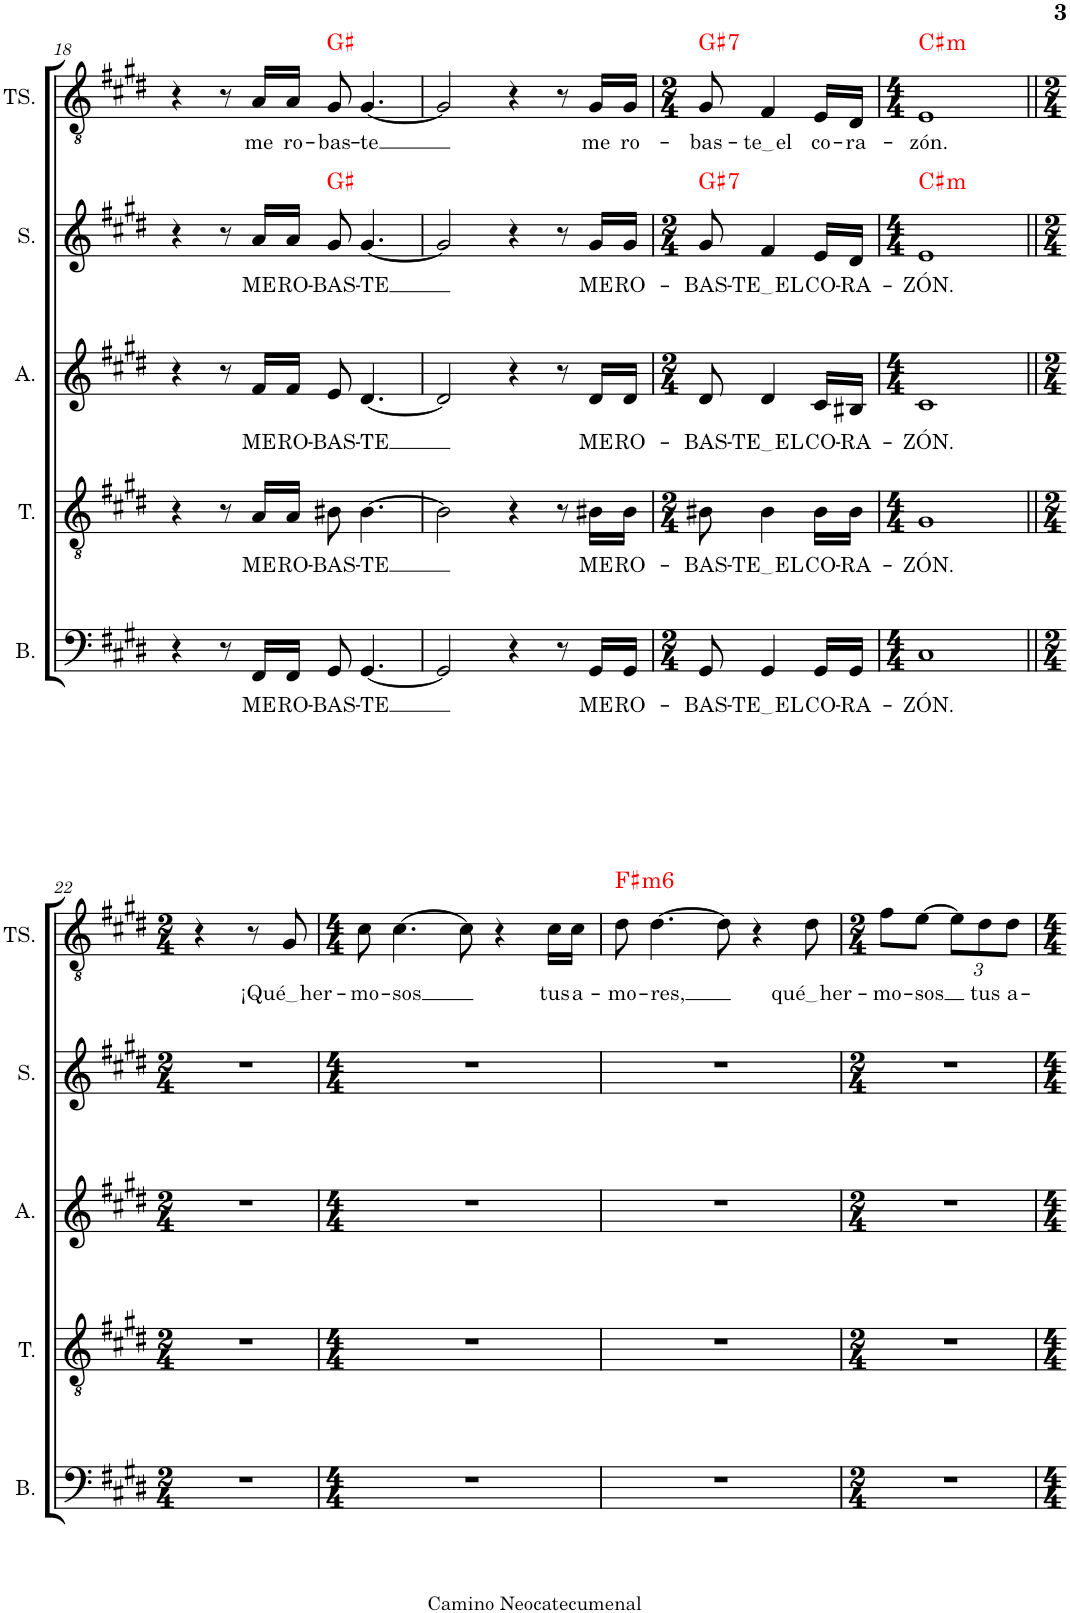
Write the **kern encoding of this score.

**kern	**kern	**text	**kern	**text	**kern	**text	**kern	**text	**harte	**kern	**text	**harte	**kern	**text	**harte
*part7	*part6	*part6	*part5	*part5	*part4	*part4	*part3	*part3	*part3	*part2	*part2	*part2	*part1	*part1	*part1
*staff7	*staff6	*staff6	*staff5	*staff5	*staff4	*staff4	*staff3	*staff3	*	*staff2	*staff2	*	*staff1	*staff1	*
*I"Guitarra clásica	*I"Bajo	*	*I"Tenor	*	*I"Alto	*	*I"Soprano	*	*	*I"Tenor	*	*	*I"Tenor Solista	*	*
*I'Guit.	*I'B.	*	*I'T.	*	*I'A.	*	*I'S.	*	*	*I'T.	*	*	*I'TS.	*	*
!!LO:PB:g=z
*clefGv2	*clefF4	*	*clefGv2	*	*clefG2	*	*clefG2	*	*	*clefGv2	*	*	*clefGv2	*	*
*k[f#c#g#d#]	*k[f#c#g#d#]	*	*k[f#c#g#d#]	*	*k[f#c#g#d#]	*	*k[f#c#g#d#]	*	*	*k[f#c#g#d#]	*	*	*k[f#c#g#d#]	*	*
*M4/4	*M4/4	*	*M4/4	*	*M4/4	*	*M4/4	*	*	*M4/4	*	*	*M4/4	*	*
=18	=18	=18	=18	=18	=18	=18	=18	=18	=18	=18	=18	=18	=18	=18	=18
8F#\ 8c#\ 8f#\ 8a\L	4r	.	4r	.	4r	.	4r	.	.	4r	.	.	4r	.	.
8F#\ 8c#\ 8f#\ 8a\J	.	.	.	.	.	.	.	.	.	.	.	.	.	.	.
16F#\ 16c#\ 16f#\ 16a\LL	8r	.	8r	.	8r	.	8r	.	.	8r	.	.	8r	.	.
16F#\ 16c#\ 16f#\ 16a\J	.	.	.	.	.	.	.	.	.	.	.	.	.	.	.
!	!	!LO:LY:b	!	!LO:LY:b	!	!LO:LY:b	!	!LO:LY:b	!	!	!	!	!	!LO:LY:b	!
16F#\ 16c#\ 16f#\ 16a\L	16FF#/LL	ME	16A/LL	ME	16f#/LL	ME	16a/LL	ME	.	16A/LL	me	.	16A/LL	me	.
!	!	!LO:LY:b	!	!LO:LY:b	!	!LO:LY:b	!	!LO:LY:b	!	!	!	!	!	!LO:LY:b	!
16F#\ 16c#\ 16f#\ 16a\JJ	16FF#/JJ	RO-	16A/JJ	RO-	16f#/JJ	RO-	16a/JJ	RO-	.	16A/JJ	ro-	.	16A/JJ	ro-	.
!	!	!LO:LY:b	!	!LO:LY:b	!	!LO:LY:b	!	!LO:LY:b	!	!	!	!	!	!LO:LY:b	!
8GG#/ 8D#/ 8G#/ 8B#X/ 8d#/ 8g#/L	8GG#/	-BAS-	8B#X\	-BAS-	8e/	-BAS-	8g#/	-BAS-	G#:maj	8G#	-bas-	G#:maj	8G#/	-bas-	G#:maj
!	!	!LO:LY:b	!	!LO:LY:b	!	!LO:LY:b	!	!LO:LY:b	!	!	!	!	!	!LO:LY:b	!
8GG#/ 8D#/ 8G#/ 8B#/ 8d#/ 8g#/J	[4.GG#/	-TE	[4.B#\	-TE	[4.d#/	-TE	[4.g#/	-TE	.	[4.G#	-te	.	[4.G#/	-te	.
16GG#/ 16D#/ 16G#/ 16B#/ 16d#/ 16g#/LL	.	.	.	.	.	.	.	.	.	.	.	.	.	.	.
16GG#/ 16D#/ 16G#/ 16B#/ 16d#/ 16g#/J	.	.	.	.	.	.	.	.	.	.	.	.	.	.	.
16GG#/ 16D#/ 16G#/ 16B#/ 16d#/ 16g#/L	.	.	.	.	.	.	.	.	.	.	.	.	.	.	.
16GG#/ 16D#/ 16G#/ 16B#/ 16d#/ 16g#/JJ	.	.	.	.	.	.	.	.	.	.	.	.	.	.	.
=19	=19	=19	=19	=19	=19	=19	=19	=19	=19	=19	=19	=19	=19	=19	=19
8GG#/ 8D#/ 8G#/ 8B#X/ 8d#/ 8g#/L	2GG#/]	.	2B#\]	.	2d#/]	.	2g#/]	.	.	2G#]	.	.	2G#/]	.	.
8GG#/ 8D#/ 8G#/ 8B#/ 8d#/ 8g#/J	.	.	.	.	.	.	.	.	.	.	.	.	.	.	.
16GG#/ 16D#/ 16G#/ 16B#/ 16d#/ 16g#/LL	.	.	.	.	.	.	.	.	.	.	.	.	.	.	.
16GG#/ 16D#/ 16G#/ 16B#/ 16d#/ 16g#/J	.	.	.	.	.	.	.	.	.	.	.	.	.	.	.
16GG#/ 16D#/ 16G#/ 16B#/ 16d#/ 16g#/L	.	.	.	.	.	.	.	.	.	.	.	.	.	.	.
16GG#/ 16D#/ 16G#/ 16B#/ 16d#/ 16g#/JJ	.	.	.	.	.	.	.	.	.	.	.	.	.	.	.
8GG#/ 8D#/ 8G#/ 8B#/ 8d#/ 8g#/L	4r	.	4r	.	4r	.	4r	.	.	4r	.	.	4r	.	.
8GG#/ 8D#/ 8G#/ 8B#/ 8d#/ 8g#/J	.	.	.	.	.	.	.	.	.	.	.	.	.	.	.
16GG#/ 16D#/ 16G#/ 16B#/ 16d#/ 16g#/LL	8r	.	8r	.	8r	.	8r	.	.	8r	.	.	8r	.	.
16GG#/ 16D#/ 16G#/ 16B#/ 16d#/ 16g#/J	.	.	.	.	.	.	.	.	.	.	.	.	.	.	.
!	!	!LO:LY:b	!	!LO:LY:b	!	!LO:LY:b	!	!LO:LY:b	!	!	!	!	!	!LO:LY:b	!
16GG#/ 16D#/ 16G#/ 16B#/ 16d#/ 16g#/L	16GG#/LL	ME	16B#X\LL	ME	16d#/LL	ME	16g#/LL	ME	.	16G#/LL	me	.	16G#/LL	me	.
!	!	!LO:LY:b	!	!LO:LY:b	!	!LO:LY:b	!	!LO:LY:b	!	!	!	!	!	!LO:LY:b	!
16GG#/ 16D#/ 16G#/ 16B#/ 16d#/ 16g#/JJ	16GG#/JJ	RO-	16B#\JJ	RO-	16d#/JJ	RO-	16g#/JJ	RO-	.	16G#/JJ	ro-	.	16G#/JJ	ro-	.
=20	=20	=20	=20	=20	=20	=20	=20	=20	=20	=20	=20	=20	=20	=20	=20
*M2/4	*M2/4	*	*M2/4	*	*M2/4	*	*M2/4	*	*	*M2/4	*	*	*M2/4	*	*
!	!	!LO:LY:b	!	!LO:LY:b	!	!LO:LY:b	!	!LO:LY:b	!LO:H:kt=7	!	!	!LO:H:kt=7	!	!LO:LY:b	!LO:H:kt=7
8GG#/ 8D#/ 8F#/ 8B#X/ 8f#/ 8g#/L	8GG#/	-BAS-	8B#X\	-BAS-	8d#/	-BAS-	8g#/	-BAS-	G#:7	8G#	-bas-	G#:7	8G#/	-bas-	G#:7
!	!	!LO:LY:b	!	!LO:LY:b	!	!LO:LY:b	!	!LO:LY:b	!	!	!	!	!	!LO:LY:b	!
8GG#/ 8D#/ 8F#/ 8B#/ 8f#/ 8g#/J	4GG#/	TE EL	4B#\	TE EL	4d#/	TE EL	4f#/	TE EL	.	4F#	te el	.	4F#/	te el	.
16GG#/ 16D#/ 16F#/ 16B#/ 16f#/ 16g#/LL	.	.	.	.	.	.	.	.	.	.	.	.	.	.	.
16GG#/ 16D#/ 16F#/ 16B#/ 16f#/ 16g#/J	.	.	.	.	.	.	.	.	.	.	.	.	.	.	.
!	!	!LO:LY:b	!	!LO:LY:b	!	!LO:LY:b	!	!LO:LY:b	!	!	!	!	!	!LO:LY:b	!
16GG#/ 16D#/ 16F#/ 16B#/ 16f#/ 16g#/L	16GG#/LL	CO-	16B#\LL	CO-	16c#/LL	CO-	16e/LL	CO-	.	16E/LL	co-	.	16E/LL	co-	.
!	!	!LO:LY:b	!	!LO:LY:b	!	!LO:LY:b	!	!LO:LY:b	!	!	!	!	!	!LO:LY:b	!
16GG#/ 16D#/ 16F#/ 16B#/ 16f#/ 16g#/JJ	16GG#/JJ	-RA-	16B#\JJ	-RA-	16B#X/JJ	-RA-	16d#/JJ	-RA-	.	16D#/JJ	-ra-	.	16D#/JJ	-ra-	.
=21	=21	=21	=21	=21	=21	=21	=21	=21	=21	=21	=21	=21	=21	=21	=21
*M4/4	*M4/4	*	*M4/4	*	*M4/4	*	*M4/4	*	*	*M4/4	*	*	*M4/4	*	*
!	!	!LO:LY:b	!	!LO:LY:b	!	!LO:LY:b	!	!LO:LY:b	!LO:H:kt=m	!	!	!LO:H:kt=m	!	!LO:LY:b	!LO:H:kt=m
8C#/ 8G#/ 8c#/ 8e/ 8g#/L	1C#	-ZÓN.	1G#	-ZÓN.	1c#	-ZÓN.	1e	-ZÓN.	C#:min	1E	-zón.	C#:min	1E	-zón.	C#:min
8C#/ 8G#/ 8c#/ 8e/ 8g#/J	.	.	.	.	.	.	.	.	.	.	.	.	.	.	.
16C#/ 16G#/ 16c#/ 16e/ 16g#/LL	.	.	.	.	.	.	.	.	.	.	.	.	.	.	.
16C#/ 16G#/ 16c#/ 16e/ 16g#/J	.	.	.	.	.	.	.	.	.	.	.	.	.	.	.
16C#/ 16G#/ 16c#/ 16e/ 16g#/L	.	.	.	.	.	.	.	.	.	.	.	.	.	.	.
16C#/ 16G#/ 16c#/ 16e/ 16g#/JJ	.	.	.	.	.	.	.	.	.	.	.	.	.	.	.
8C#/ 8G#/ 8c#/ 8e/ 8g#/L	.	.	.	.	.	.	.	.	.	.	.	.	.	.	.
8C#/ 8G#/ 8c#/ 8e/ 8g#/J	.	.	.	.	.	.	.	.	.	.	.	.	.	.	.
16C#/ 16G#/ 16c#/ 16e/ 16g#/LL	.	.	.	.	.	.	.	.	.	.	.	.	.	.	.
16C#/ 16G#/ 16c#/ 16e/ 16g#/J	.	.	.	.	.	.	.	.	.	.	.	.	.	.	.
16C#/ 16G#/ 16c#/ 16e/ 16g#/L	.	.	.	.	.	.	.	.	.	.	.	.	.	.	.
16C#/ 16G#/ 16c#/ 16e/ 16g#/JJ	.	.	.	.	.	.	.	.	.	.	.	.	.	.	.
!!LO:LB:g=z
=22||	=22||	=22||	=22||	=22||	=22||	=22||	=22||	=22||	=22||	=22||	=22||	=22||	=22||	=22||	=22||
*M2/4	*M2/4	*	*M2/4	*	*M2/4	*	*M2/4	*	*	*M2/4	*	*	*M2/4	*	*
8C#/ 8G#/ 8c#/ 8e/ 8g#/L	2r	.	2r	.	2r	.	2r	.	.	4r	.	.	4r	.	.
8C#/ 8G#/ 8c#/ 8e/ 8g#/J	.	.	.	.	.	.	.	.	.	.	.	.	.	.	.
16C#/ 16G#/ 16c#/ 16e/ 16g#/LL	.	.	.	.	.	.	.	.	.	8r	.	.	8r	.	.
16C#/ 16G#/ 16c#/ 16e/ 16g#/J	.	.	.	.	.	.	.	.	.	.	.	.	.	.	.
!	!	!	!	!	!	!	!	!	!	!	!	!	!	!LO:LY:b	!
16C#/ 16G#/ 16c#/ 16e/ 16g#/L	.	.	.	.	.	.	.	.	.	8G#	¡Qué her	.	8G#/	¡Qué her	.
16C#/ 16G#/ 16c#/ 16e/ 16g#/JJ	.	.	.	.	.	.	.	.	.	.	.	.	.	.	.
=23	=23	=23	=23	=23	=23	=23	=23	=23	=23	=23	=23	=23	=23	=23	=23
*M4/4	*M4/4	*	*M4/4	*	*M4/4	*	*M4/4	*	*	*M4/4	*	*	*M4/4	*	*
!	!	!	!	!	!	!	!	!	!	!	!	!	!	!LO:LY:b	!
8C#/ 8G#/ 8c#/ 8e/ 8g#/L	1r	.	1r	.	1r	.	1r	.	.	8c#	-mo-	.	8c#\	-mo-	.
!	!	!	!	!	!	!	!	!	!	!	!	!	!	!LO:LY:b	!
8C#/ 8G#/ 8c#/ 8e/ 8g#/J	.	.	.	.	.	.	.	.	.	[4.c#	-sos	.	[4.c#\	-sos	.
16C#/ 16G#/ 16c#/ 16e/ 16g#/LL	.	.	.	.	.	.	.	.	.	.	.	.	.	.	.
16C#/ 16G#/ 16c#/ 16e/ 16g#/J	.	.	.	.	.	.	.	.	.	.	.	.	.	.	.
16C#/ 16G#/ 16c#/ 16e/ 16g#/L	.	.	.	.	.	.	.	.	.	.	.	.	.	.	.
16C#/ 16G#/ 16c#/ 16e/ 16g#/JJ	.	.	.	.	.	.	.	.	.	.	.	.	.	.	.
8C#/ 8G#/ 8c#/ 8e/ 8g#/L	.	.	.	.	.	.	.	.	.	8c#]	.	.	8c#\]	.	.
8C#/ 8G#/ 8c#/ 8e/ 8g#/J	.	.	.	.	.	.	.	.	.	4r	.	.	4r	.	.
16C#/ 16G#/ 16c#/ 16e/ 16g#/LL	.	.	.	.	.	.	.	.	.	.	.	.	.	.	.
16C#/ 16G#/ 16c#/ 16e/ 16g#/J	.	.	.	.	.	.	.	.	.	.	.	.	.	.	.
!	!	!	!	!	!	!	!	!	!	!	!	!	!	!LO:LY:b	!
16C#/ 16G#/ 16c#/ 16e/ 16g#/L	.	.	.	.	.	.	.	.	.	16c#\LL	tus	.	16c#\LL	tus	.
!	!	!	!	!	!	!	!	!	!	!	!	!	!	!LO:LY:b	!
16C#/ 16G#/ 16c#/ 16e/ 16g#/JJ	.	.	.	.	.	.	.	.	.	16c#\JJ	a-	.	16c#\JJ	a-	.
=24	=24	=24	=24	=24	=24	=24	=24	=24	=24	=24	=24	=24	=24	=24	=24
!	!	!	!	!	!	!	!	!	!	!	!	!LO:H:kt=m6	!	!LO:LY:b	!LO:H:kt=m6
8F#\ 8c#\ 8d#\ 8a\L	1r	.	1r	.	1r	.	1r	.	.	8d#	-mo-	F#:min6	8d#\	-mo-	F#:min6
!	!	!	!	!	!	!	!	!	!	!	!	!	!	!LO:LY:b	!
8F#\ 8c#\ 8d#\ 8a\J	.	.	.	.	.	.	.	.	.	[4.d#	-res,	.	[4.d#\	-res,	.
16F#\ 16c#\ 16d#\ 16a\LL	.	.	.	.	.	.	.	.	.	.	.	.	.	.	.
16F#\ 16c#\ 16d#\ 16a\J	.	.	.	.	.	.	.	.	.	.	.	.	.	.	.
16F#\ 16c#\ 16d#\ 16a\L	.	.	.	.	.	.	.	.	.	.	.	.	.	.	.
16F#\ 16c#\ 16d#\ 16a\JJ	.	.	.	.	.	.	.	.	.	.	.	.	.	.	.
8F#\ 8c#\ 8d#\ 8a\L	.	.	.	.	.	.	.	.	.	8d#]	.	.	8d#\]	.	.
8F#\ 8c#\ 8d#\ 8a\J	.	.	.	.	.	.	.	.	.	4r	.	.	4r	.	.
16F#\ 16c#\ 16d#\ 16a\LL	.	.	.	.	.	.	.	.	.	.	.	.	.	.	.
16F#\ 16c#\ 16d#\ 16a\J	.	.	.	.	.	.	.	.	.	.	.	.	.	.	.
!	!	!	!	!	!	!	!	!	!	!	!	!	!	!LO:LY:b	!
16F#\ 16c#\ 16d#\ 16a\L	.	.	.	.	.	.	.	.	.	8d#	qué her	.	8d#\	qué her	.
16F#\ 16c#\ 16d#\ 16a\JJ	.	.	.	.	.	.	.	.	.	.	.	.	.	.	.
=25	=25	=25	=25	=25	=25	=25	=25	=25	=25	=25	=25	=25	=25	=25	=25
*M2/4	*M2/4	*	*M2/4	*	*M2/4	*	*M2/4	*	*	*M2/4	*	*	*M2/4	*	*
!	!	!	!	!	!	!	!	!	!	!	!	!	!	!LO:LY:b	!
8F#\ 8c#\ 8d#\ 8a\L	2r	.	2r	.	2r	.	2r	.	.	8f#\L	-mo-	.	8f#\L	-mo-	.
!	!	!	!	!	!	!	!	!	!	!	!	!	!	!LO:LY:b	!
8F#\ 8c#\ 8d#\ 8a\J	.	.	.	.	.	.	.	.	.	[8e\J	-sos	.	[8e\J	-sos	.
*	*	*	*	*	*	*	*	*	*	*Xbrackettup	*	*	*Xbrackettup	*	*
16F#\ 16c#\ 16d#\ 16a\LL	.	.	.	.	.	.	.	.	.	12e\L]	.	.	12e\L]	.	.
16F#\ 16c#\ 16d#\ 16a\J	.	.	.	.	.	.	.	.	.	.	.	.	.	.	.
!	!	!	!	!	!	!	!	!	!	!	!	!	!	!LO:LY:b	!
.	.	.	.	.	.	.	.	.	.	12d#\	tus	.	12d#\	tus	.
16F#\ 16c#\ 16d#\ 16a\L	.	.	.	.	.	.	.	.	.	.	.	.	.	.	.
!	!	!	!	!	!	!	!	!	!	!	!	!	!	!LO:LY:b	!
.	.	.	.	.	.	.	.	.	.	12d#\J	a-	.	12d#\J	a-	.
16F#\ 16c#\ 16d#\ 16a\JJ	.	.	.	.	.	.	.	.	.	.	.	.	.	.	.
=	=	=	=	=	=	=	=	=	=	=	=	=	=	=	=
*-	*-	*-	*-	*-	*-	*-	*-	*-	*-	*-	*-	*-	*-	*-	*-
